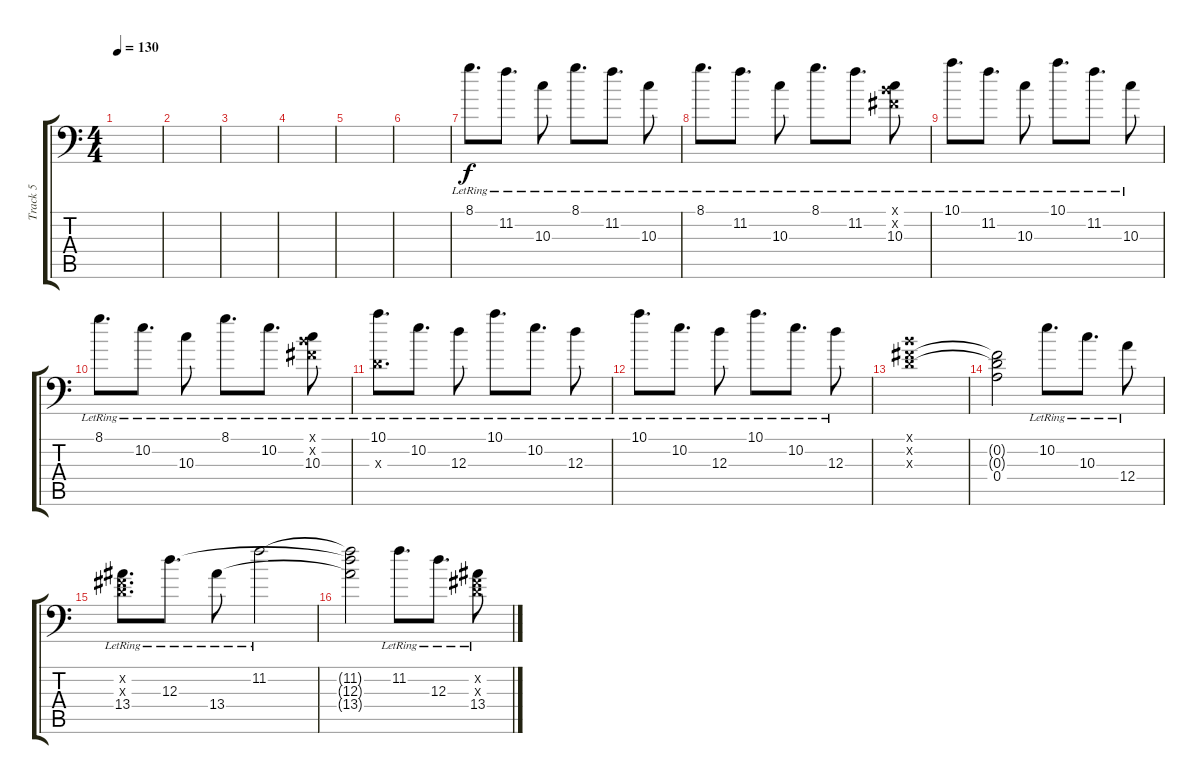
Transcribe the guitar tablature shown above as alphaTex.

\track ("Track 5" "Track 5") {instrument overdrivenguitar}
\staff {score tabs}
\tuning (B3 Gb3 D3 A2 E2 A1) {hide}
\ts (4 4)
\tempo 130
\clef f4
\ks c
|
|
|
|
|
|
8.1{lr}.8{d volume 16} 11.2{lr}.8{d} 10.3{lr}.8 8.1{lr}.8{d} 11.2{lr}.8{d} 10.3{lr}.8 |
8.1{lr}.8{d} 11.2{lr}.8{d} 10.3{lr}.8 8.1{lr}.8{d} 11.2{lr}.8{d} (0.1{x} 0.2{x} 10.3{lr}).8 |
10.1{lr}.8{d} 11.2{lr}.8{d} 10.3{lr}.8 10.1{lr}.8{d} 11.2{lr}.8{d} 10.3{lr}.8 |
8.1{lr}.8{d} 10.2{lr}.8{d} 10.3{lr}.8 8.1{lr}.8{d} 10.2{lr}.8{d} (0.1{x} 0.2{x} 10.3{lr}).8 |
(10.1{lr} 0.3{x}).8{d} 10.2{lr}.8{d} 12.3{lr}.8 10.1{lr}.8{d} 10.2{lr}.8{d} 12.3{lr}.8 |
10.1{lr}.8{d} 10.2{lr}.8{d} 12.3{lr}.8 10.1{lr}.8{d} 10.2{lr}.8{d} 12.3{lr}.8 |
(0.1{x} 0.2{x} 0.3{x}).1 |
(0.2{t} 0.3{t} 0.4).2 10.2{lr}.8{d volume 16} 10.3{lr}.8{d} 12.4{lr}.8 |
(0.2{x} 0.3{x} 13.4{lr}).8{d} 12.3{lr}.8{d} 13.4{lr}.8 11.2{lr}.2 |
(11.2{t} 12.3{t} 13.4{t}).2 11.2{lr}.8{d} 12.3{lr}.8{d} (0.2{x} 0.3{x} 13.4{lr}).8
